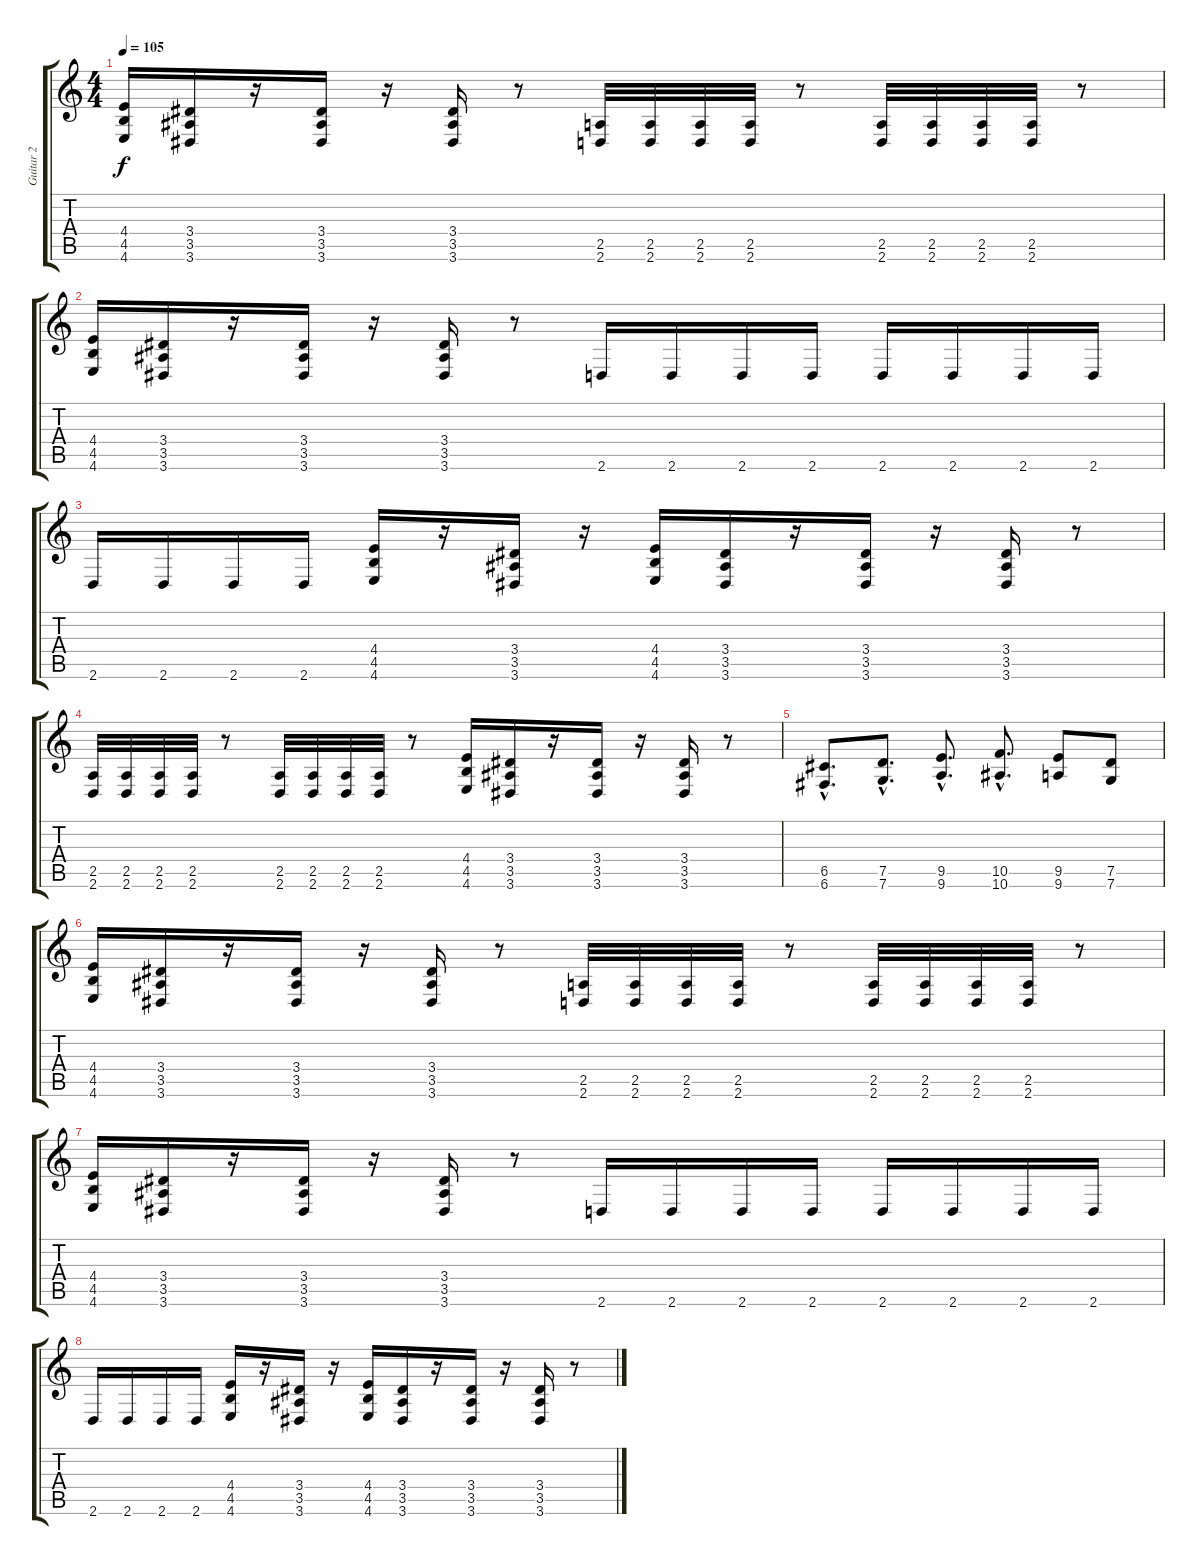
\track ("Guitar 2" "Guitar 2") {instrument distortionguitar}
\staff {score tabs}
\tuning (D4 A3 F3 C3 G2 C2) {hide}
\ts (4 4)
\tempo 105
\clef g2
\ks c
(4.4 4.5 4.6).16{dy f} (3.4 3.5 3.6).16 r.16 (3.4 3.5 3.6).16 r.16 (3.4 3.5 3.6).16 r.8 (2.5 2.6).32 (2.5 2.6).32 (2.5 2.6).32 (2.5 2.6).32 r.8 (2.5 2.6).32 (2.5 2.6).32 (2.5 2.6).32 (2.5 2.6).32 r.8 |
(4.4 4.5 4.6).16 (3.4 3.5 3.6).16 r.16 (3.4 3.5 3.6).16 r.16 (3.4 3.5 3.6).16 r.8 2.6.16 2.6.16 2.6.16 2.6.16 2.6.16 2.6.16 2.6.16 2.6.16 |
2.6.16 2.6.16 2.6.16 2.6.16 (4.4 4.5 4.6).16 r.16 (3.4 3.5 3.6).16 r.16 (4.4 4.5 4.6).16 (3.4 3.5 3.6).16 r.16 (3.4 3.5 3.6).16 r.16 (3.4 3.5 3.6).16 r.8 |
(2.5 2.6).32 (2.5 2.6).32 (2.5 2.6).32 (2.5 2.6).32 r.8 (2.5 2.6).32 (2.5 2.6).32 (2.5 2.6).32 (2.5 2.6).32 r.8 (4.4 4.5 4.6).16 (3.4 3.5 3.6).16 r.16 (3.4 3.5 3.6).16 r.16 (3.4 3.5 3.6).16 r.8 |
(6.5{hac} 6.6{hac}).8{d} (7.5{hac} 7.6{hac}).8{d} (9.5{hac} 9.6{hac}).8{d} (10.5{hac} 10.6{hac}).8{d} (9.5 9.6).8 (7.5 7.6).8 |
(4.4 4.5 4.6).16 (3.4 3.5 3.6).16 r.16 (3.4 3.5 3.6).16 r.16 (3.4 3.5 3.6).16 r.8 (2.5 2.6).32 (2.5 2.6).32 (2.5 2.6).32 (2.5 2.6).32 r.8 (2.5 2.6).32 (2.5 2.6).32 (2.5 2.6).32 (2.5 2.6).32 r.8 |
(4.4 4.5 4.6).16 (3.4 3.5 3.6).16 r.16 (3.4 3.5 3.6).16 r.16 (3.4 3.5 3.6).16 r.8 2.6.16 2.6.16 2.6.16 2.6.16 2.6.16 2.6.16 2.6.16 2.6.16 |
2.6.16 2.6.16 2.6.16 2.6.16 (4.4 4.5 4.6).16 r.16 (3.4 3.5 3.6).16 r.16 (4.4 4.5 4.6).16 (3.4 3.5 3.6).16 r.16 (3.4 3.5 3.6).16 r.16 (3.4 3.5 3.6).16 r.8
